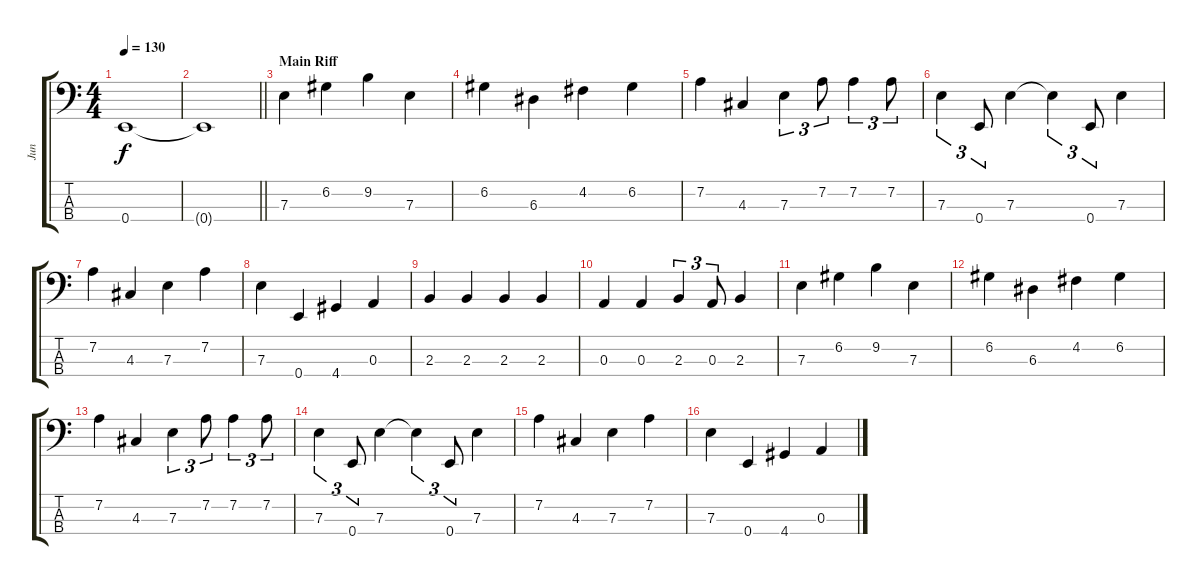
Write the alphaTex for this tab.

\track ("Jun" "Jun") {instrument electricbasspick}
\staff {score tabs}
\tuning (G2 D2 A1 E1) {hide}
\ts (4 4)
\tempo 130
\clef f4
\ks c
0.4.1{dy f} |
\barLineRight lightlight
0.4{t}.1 |
\section ("" "Main Riff")
7.3.4 6.2.4 9.2.4 7.3.4 |
6.2.4 6.3.4 4.2.4 6.2.4 |
7.2.4 4.3.4 7.3.4{tu (3 2)} 7.2.8{tu (3 2)} 7.2.4{tu (3 2)} 7.2.8{tu (3 2)} |
7.3.4{tu (3 2)} 0.4.8{tu (3 2)} 7.3.4 7.3{t}.4{tu (3 2)} 0.4.8{tu (3 2)} 7.3.4 |
7.2.4 4.3.4 7.3.4 7.2.4 |
7.3.4 0.4.4 4.4.4 0.3.4 |
2.3.4 2.3.4 2.3.4 2.3.4 |
0.3.4 0.3.4 2.3.4{tu (3 2)} 0.3.8{tu (3 2)} 2.3.4 |
7.3.4 6.2.4 9.2.4 7.3.4 |
6.2.4 6.3.4 4.2.4 6.2.4 |
7.2.4 4.3.4 7.3.4{tu (3 2)} 7.2.8{tu (3 2)} 7.2.4{tu (3 2)} 7.2.8{tu (3 2)} |
7.3.4{tu (3 2)} 0.4.8{tu (3 2)} 7.3.4 7.3{t}.4{tu (3 2)} 0.4.8{tu (3 2)} 7.3.4 |
7.2.4 4.3.4 7.3.4 7.2.4 |
7.3.4 0.4.4 4.4.4 0.3.4
